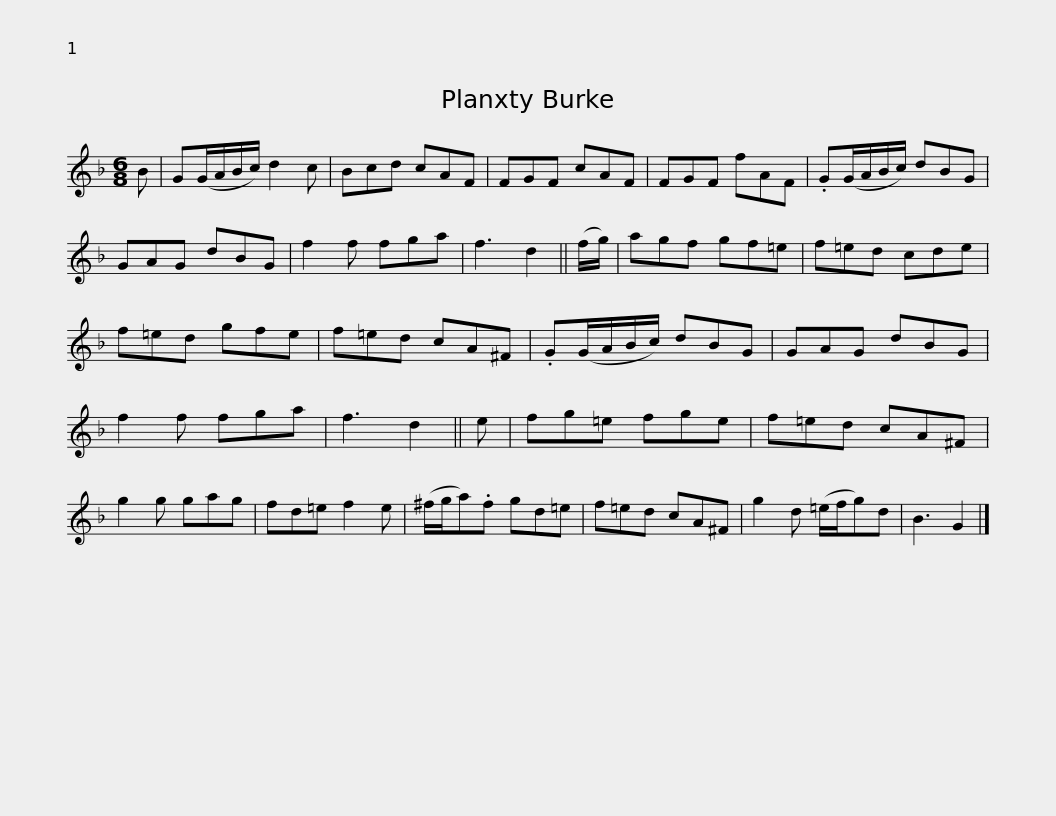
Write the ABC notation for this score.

X:1
L:1/8
M:6/8
I:linebreak $
K:F
V:1 treble
V:1
 B | G(G/A/B/c/) d2 c | Bcd cAF | FGF cAF | FGF fAF | %5
 .G(G/A/B/c/) dBG | GAG dBG | f2 f fga |$ f3 d2 || (f/g/) | %10
 agf gf=e | f=ed cde | f=ed gfe | f=ed cA^F | .G(G/A/B/c/) dBG | %15
 GAG dBG |$ f2 f fga | f3 d2 || e | fg=e fge | %20
 f=ed cA^F | g2 g gag | fd=e f2 e | (^f/g/a).f gd=e |$ f=ed cA^F | %25
 g2 d (=e/f/g)d | B3 G2 |] %27
